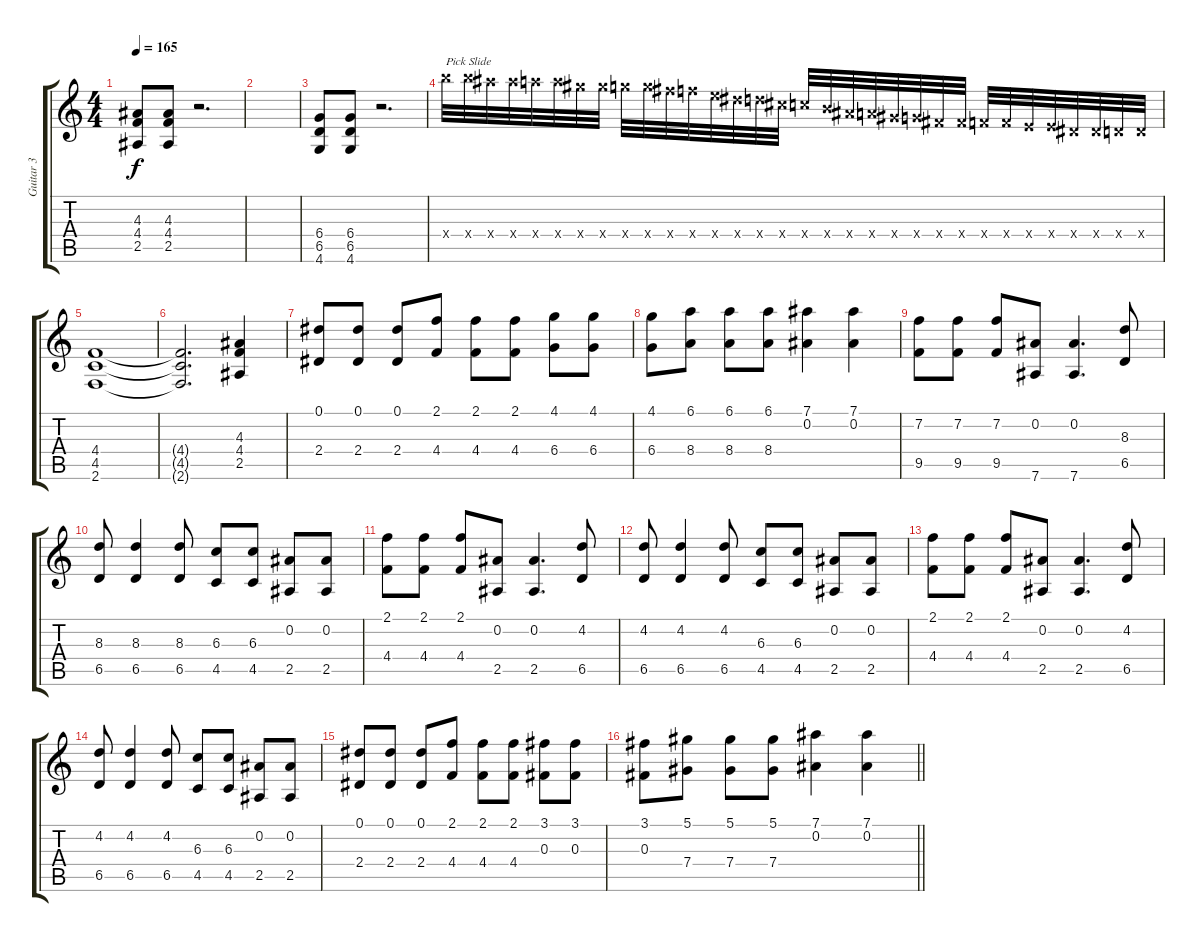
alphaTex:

\track ("Guitar 3" "Guitar 3") {instrument overdrivenguitar}
\staff {score tabs}
\tuning (Eb4 Bb3 Gb3 Db3 Ab2 Eb2) {hide}
\ts (4 4)
\tempo 165
\clef g2
\ks c
(4.3 4.4 2.5).8{dy f instrument overdrivenguitar} (4.3 4.4 2.5).8 r.2{d} |
|
(6.4 6.5 4.6).8 (6.4 6.5 4.6).8 r.2{d} |
22.4{x}.32{txt "Pick Slide"} 22.4{x}.32 21.4{x}.32 21.4{x}.32 20.4{x}.32 20.4{x}.32 19.4{x}.32 19.4{x}.32 18.4{x}.32 18.4{x}.32 17.4{x}.32 16.4{x}.32 15.4{x}.32 14.4{x}.32 13.4{x}.32 12.4{x}.32 11.4{x}.32 10.4{x}.32 9.4{x}.32 8.4{x}.32 7.4{x}.32 6.4{x}.32 5.4{x}.32 5.4{x}.32 4.4{x}.32 4.4{x}.32 3.4{x}.32 3.4{x}.32 2.4{x}.32 2.4{x}.32 1.4{x}.32 1.4{x}.32 |
(4.4 4.5 2.6).1 |
(4.4{t} 4.5{t} 2.6{t}).2{d} (4.3 4.4 2.5).4 |
(0.1 2.4).8 (0.1 2.4).8 (0.1 2.4).8 (2.1 4.4).8 (2.1 4.4).8 (2.1 4.4).8 (4.1 6.4).8 (4.1 6.4).8 |
(4.1 6.4).8 (6.1 8.4).8 (6.1 8.4).8 (6.1 8.4).8 (7.1 0.2).4 (7.1 0.2).4 |
(7.2 9.5).8 (7.2 9.5).8 (7.2 9.5).8 (0.2 7.6).8 (0.2 7.6).4{d} (8.3 6.5).8 |
(8.3 6.5).8 (8.3 6.5).4 (8.3 6.5).8 (6.3 4.5).8 (6.3 4.5).8 (0.2 2.5).8 (0.2 2.5).8 |
(2.1 4.4).8 (2.1 4.4).8 (2.1 4.4).8 (0.2 2.5).8 (0.2 2.5).4{d} (4.2 6.5).8 |
(4.2 6.5).8 (4.2 6.5).4 (4.2 6.5).8 (6.3 4.5).8 (6.3 4.5).8 (0.2 2.5).8 (0.2 2.5).8 |
(2.1 4.4).8 (2.1 4.4).8 (2.1 4.4).8 (0.2 2.5).8 (0.2 2.5).4{d} (4.2 6.5).8 |
(4.2 6.5).8 (4.2 6.5).4 (4.2 6.5).8 (6.3 4.5).8 (6.3 4.5).8 (0.2 2.5).8 (0.2 2.5).8 |
(0.1 2.4).8 (0.1 2.4).8 (0.1 2.4).8 (2.1 4.4).8 (2.1 4.4).8 (2.1 4.4).8 (3.1 0.3).8 (3.1 0.3).8 |
\barLineRight lightlight
(3.1 0.3).8 (5.1 7.4).8 (5.1 7.4).8 (5.1 7.4).8 (7.1 0.2).4 (7.1 0.2).4
